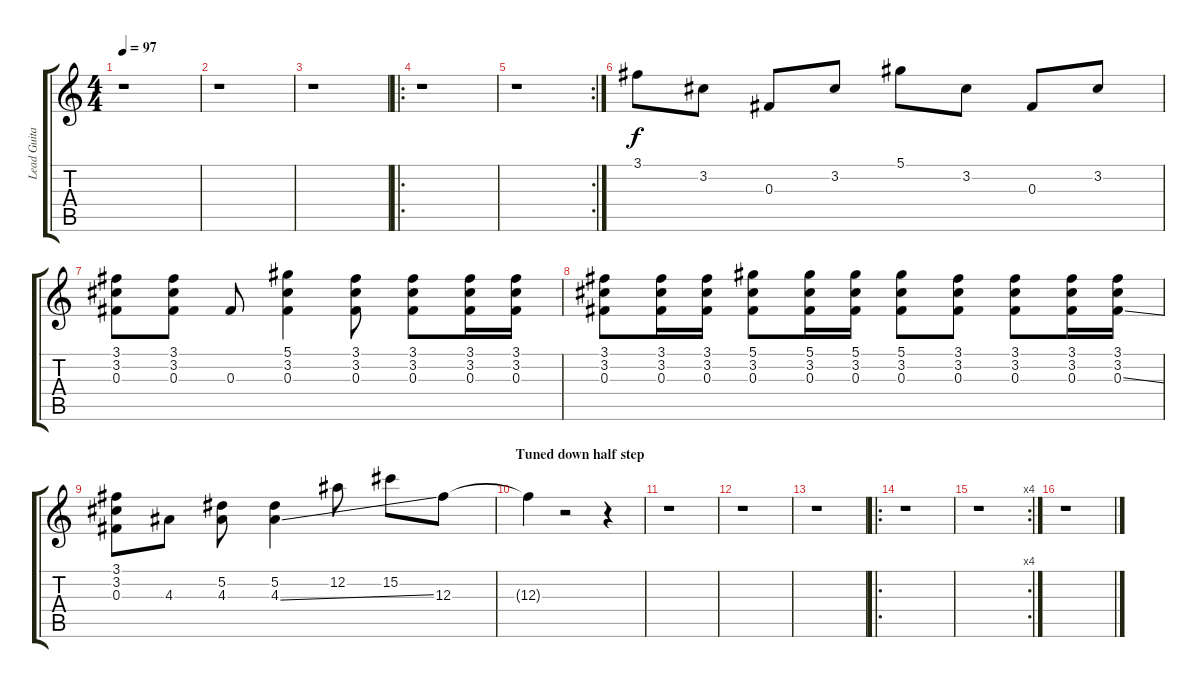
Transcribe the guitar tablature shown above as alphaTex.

\track ("Lead Guitar" "Lead Guita") {instrument distortionguitar}
\staff {score tabs}
\tuning (Eb4 Bb3 Gb3 Db3 Ab2 Eb2) {hide}
\ts (4 4)
\tempo 97
\clef g2
\ks c
r.1{dy f} |
r.1 |
r.1 |
\ro
r.1 |
\rc 2
r.1 |
3.1.8 3.2.8 0.3.8 3.2.8 5.1.8 3.2.8 0.3.8 3.2.8 |
(3.1 3.2 0.3).8 (3.1 3.2 0.3).8 0.3.8 (5.1 3.2 0.3).4 (3.1 3.2 0.3).8 (3.1 3.2 0.3).8 (3.1 3.2 0.3).16 (3.1 3.2 0.3).16 |
(3.1 3.2 0.3).8 (3.1 3.2 0.3).16 (3.1 3.2 0.3).16 (5.1 3.2 0.3).8 (5.1 3.2 0.3).16 (5.1 3.2 0.3).16 (5.1 3.2 0.3).8 (3.1 3.2 0.3).8 (3.1 3.2 0.3).8 (3.1 3.2 0.3).16 (3.1 3.2 0.3{ss}).16 |
(3.1 3.2 0.3).8 4.3.8 (5.2 4.3).8 (5.2 4.3{ss}).4 12.2.8 15.2.8 12.3.8 |
\section ("" "Tuned down half step")
12.3{t}.4 r.2 r.4 |
r.1 |
r.1 |
r.1 |
\ro
r.1 |
\rc 4
r.1 |
r.1
